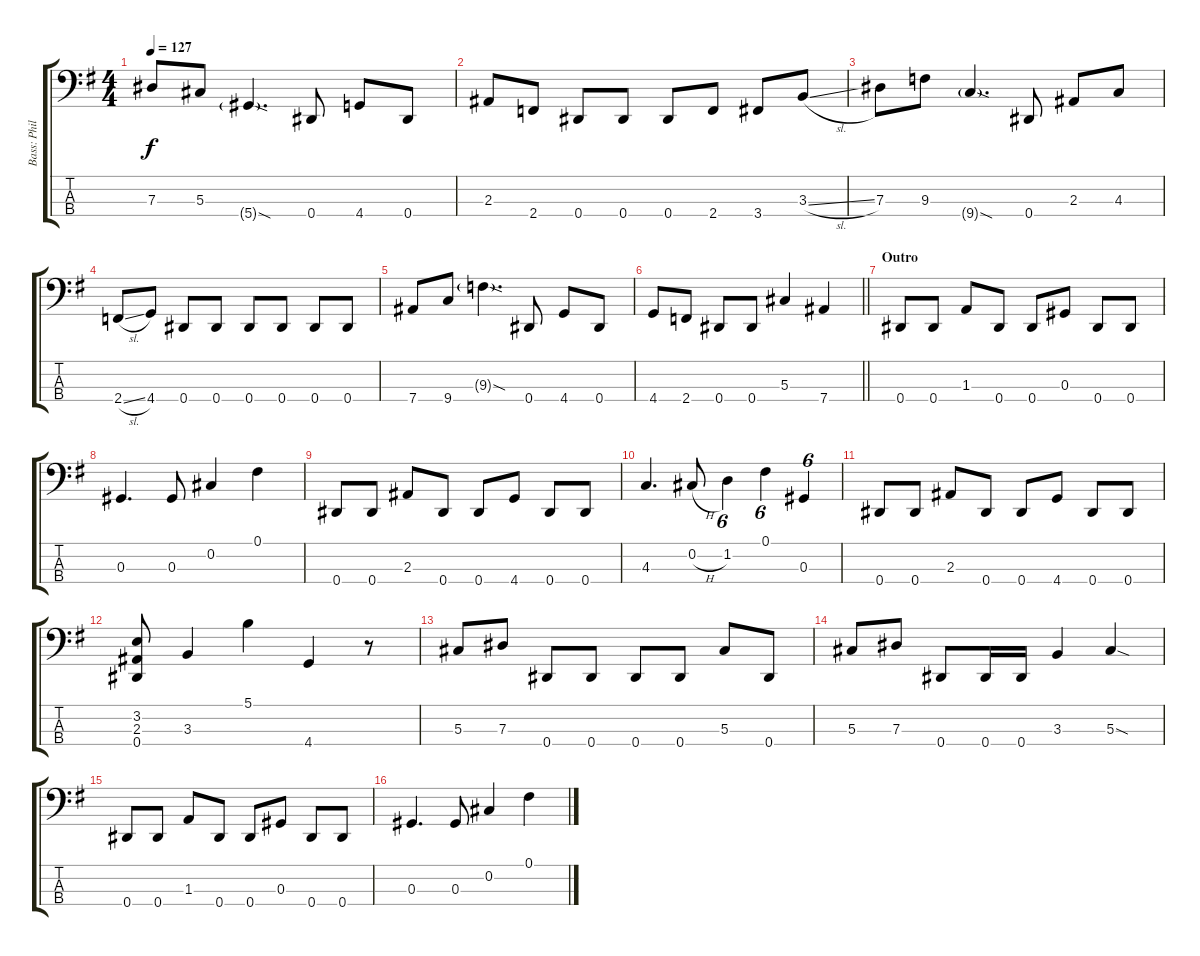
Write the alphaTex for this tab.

\track ("Bass: Philip" "Bass: Phil") {instrument electricbassfinger}
\staff {score tabs}
\tuning (Gb2 Db2 Ab1 Eb1) {hide}
\ts (4 4)
\tempo 127
\clef f4
\ks g
7.3.8{dy f} 5.3.8 5.4{sod g}.4{d} 0.4.8 4.4.8 0.4.8 |
2.3.8 2.4.8 0.4.8 0.4.8 0.4.8 2.4.8 3.4.8 3.3{sl}.8 |
7.3.8 9.3.8 9.4{sod g}.4{d} 0.4.8 2.3.8 4.3.8 |
2.4{sl}.8 4.4.8 0.4.8 0.4.8 0.4.8 0.4.8 0.4.8 0.4.8 |
7.4.8 9.4.8 9.3{sod g}.4{d} 0.4.8 4.4.8 0.4.8 |
\barLineRight lightlight
4.4.8 2.4.8 0.4.8 0.4.8 5.3.4 7.4.4 |
\section ("" "Outro")
0.4.8 0.4.8 1.3.8 0.4.8 0.4.8 0.3.8 0.4.8 0.4.8 |
0.3.4{d} 0.3.8 0.2.4 0.1.4 |
0.4.8 0.4.8 2.3.8 0.4.8 0.4.8 4.4.8 0.4.8 0.4.8 |
4.3.4{d} 0.2{h}.8 1.2.4{tu (6 4)} 0.1.4{tu (6 4)} 0.3.4{tu (6 4)} |
0.4.8 0.4.8 2.3.8 0.4.8 0.4.8 4.4.8 0.4.8 0.4.8 |
(3.2 2.3 0.4).8 3.3.4 5.1.4 4.4.4 r.8 |
5.3.8 7.3.8 0.4.8 0.4.8 0.4.8 0.4.8 5.3.8 0.4.8 |
5.3.8 7.3.8 0.4.8 0.4.16 0.4.16 3.3.4 5.3{sod}.4 |
0.4.8 0.4.8 1.3.8 0.4.8 0.4.8 0.3.8 0.4.8 0.4.8 |
0.3.4{d} 0.3.8 0.2.4 0.1.4
